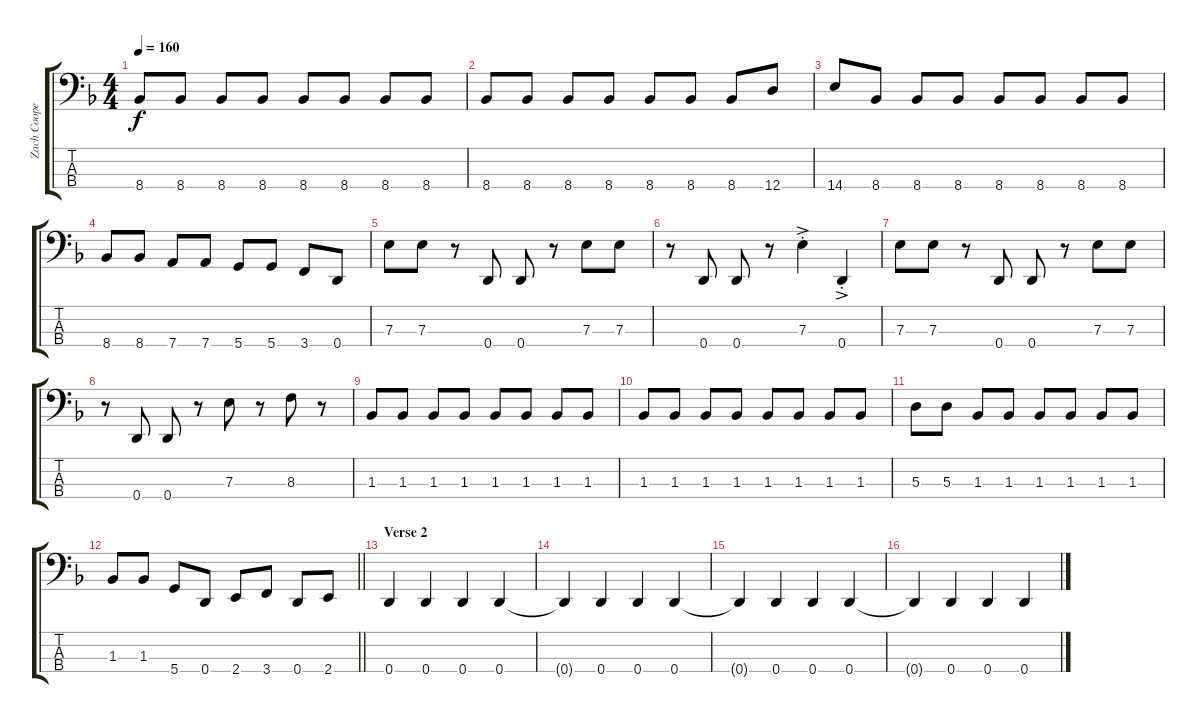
\track ("Zach Cooper" "Zach Coope") {instrument electricbassfinger}
\staff {score tabs}
\tuning (G2 D2 A1 D1) {hide}
\ts (4 4)
\tempo 160
\clef f4
\ks dminor
8.4.8{dy f} 8.4.8 8.4.8 8.4.8 8.4.8 8.4.8 8.4.8 8.4.8 |
8.4.8 8.4.8 8.4.8 8.4.8 8.4.8 8.4.8 8.4.8 12.4.8 |
14.4.8 8.4.8 8.4.8 8.4.8 8.4.8 8.4.8 8.4.8 8.4.8 |
8.4.8 8.4.8 7.4.8 7.4.8 5.4.8 5.4.8 3.4.8 0.4.8 |
7.3.8 7.3.8 r.8 0.4.8 0.4.8 r.8 7.3.8 7.3.8 |
r.8 0.4.8 0.4.8 r.8 7.3{ac st}.4 0.4{ac st}.4 |
7.3.8 7.3.8 r.8 0.4.8 0.4.8 r.8 7.3.8 7.3.8 |
r.8 0.4.8 0.4.8 r.8 7.3.8 r.8 8.3.8 r.8 |
1.3.8 1.3.8 1.3.8 1.3.8 1.3.8 1.3.8 1.3.8 1.3.8 |
1.3.8 1.3.8 1.3.8 1.3.8 1.3.8 1.3.8 1.3.8 1.3.8 |
5.3.8 5.3.8 1.3.8 1.3.8 1.3.8 1.3.8 1.3.8 1.3.8 |
\barLineRight lightlight
1.3.8 1.3.8 5.4.8 0.4.8 2.4.8 3.4.8 0.4.8 2.4.8 |
\section ("" "Verse 2")
0.4.4 0.4.4 0.4.4 0.4.4 |
0.4{t}.4 0.4.4 0.4.4 0.4.4 |
0.4{t}.4 0.4.4 0.4.4 0.4.4 |
0.4{t}.4 0.4.4 0.4.4 0.4.4
